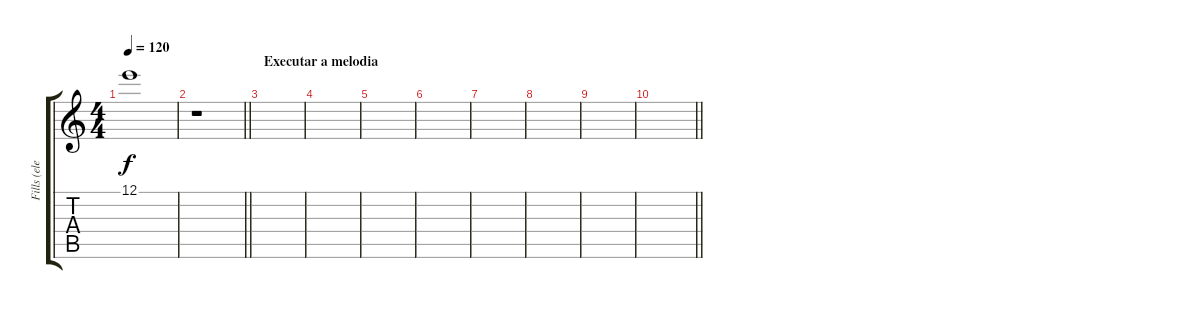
\track ("Fills (electric)" "Fills (ele") {instrument overdrivenguitar}
\staff {score tabs}
\tuning (E4 B3 G3 D3 A2 E2) {hide}
\ts (4 4)
\tempo 120
\clef g2
\ks c
12.1{t}.1{dy f} |
\barLineRight lightlight
r.1 |
\section ("" "Executar a melodia")
|
|
|
|
|
|
|
\barLineRight lightlight
